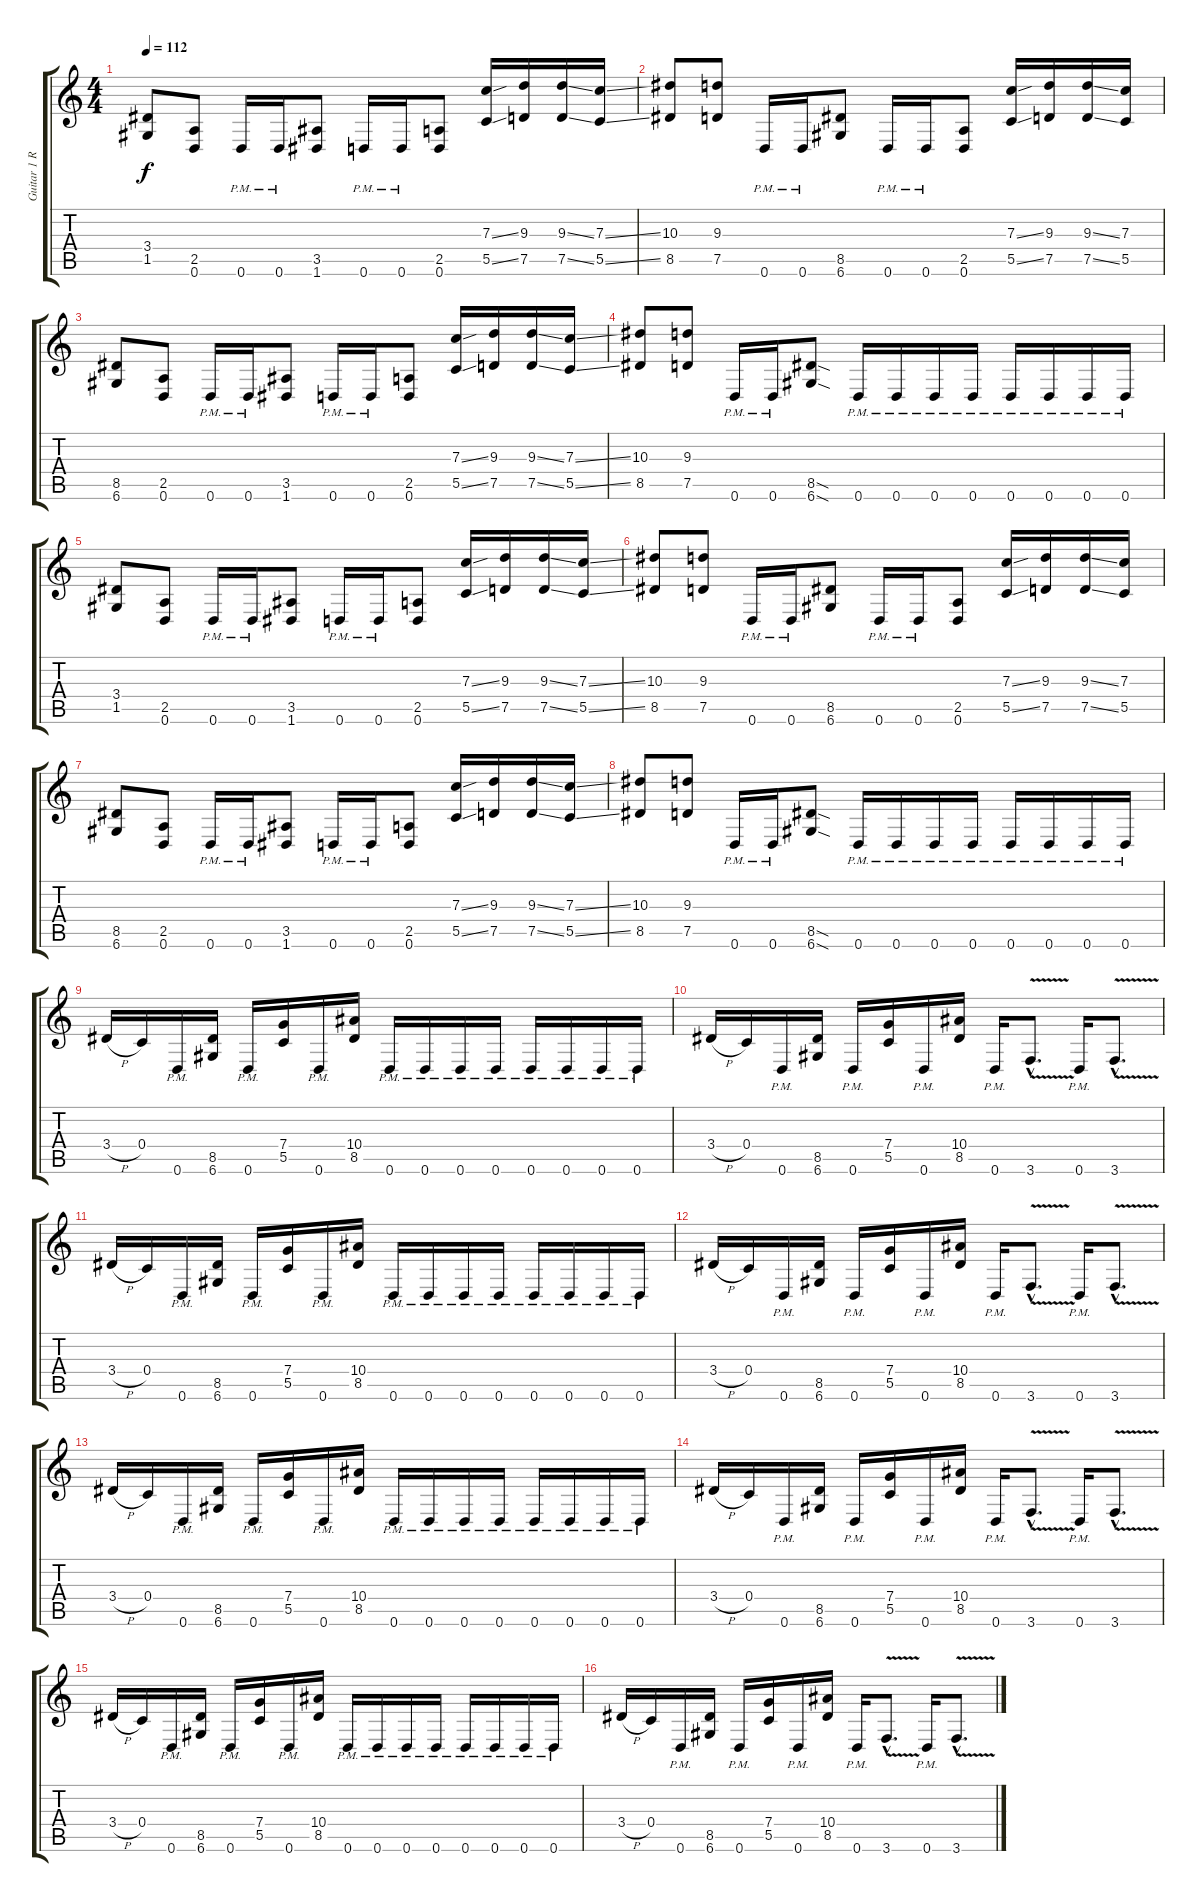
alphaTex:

\track ("Guitar 1 Robert Flynn" "Guitar 1 R") {instrument distortionguitar}
\staff {score tabs}
\tuning (D4 A3 F3 C3 G2 D2) {hide}
\ts (4 4)
\tempo 112
\clef g2
\ks c
(3.4 1.5).8{dy f} (2.5 0.6).8 0.6{pm}.16 0.6{pm}.16 (3.5 1.6).8 0.6{pm}.16 0.6{pm}.16 (2.5 0.6).8 (7.3{ss} 5.5{ss}).16 (9.3 7.5).16 (9.3{ss} 7.5{ss}).16 (7.3{ss} 5.5{ss}).16 |
(10.3 8.5).8 (9.3 7.5).8 0.6{pm}.16 0.6{pm}.16 (8.5 6.6).8 0.6{pm}.16 0.6{pm}.16 (2.5 0.6).8 (7.3{ss} 5.5{ss}).16 (9.3 7.5).16 (9.3{ss} 7.5{ss}).16 (7.3 5.5).16 |
(8.5 6.6).8 (2.5 0.6).8 0.6{pm}.16 0.6{pm}.16 (3.5 1.6).8 0.6{pm}.16 0.6{pm}.16 (2.5 0.6).8 (7.3{ss} 5.5{ss}).16 (9.3 7.5).16 (9.3{ss} 7.5{ss}).16 (7.3{ss} 5.5{ss}).16 |
(10.3 8.5).8 (9.3 7.5).8 0.6{pm}.16 0.6{pm}.16 (8.5{sod} 6.6{sod}).8 0.6{pm}.16 0.6{pm}.16 0.6{pm}.16 0.6{pm}.16 0.6{pm}.16 0.6{pm}.16 0.6{pm}.16 0.6{pm}.16 |
(3.4 1.5).8 (2.5 0.6).8 0.6{pm}.16 0.6{pm}.16 (3.5 1.6).8 0.6{pm}.16 0.6{pm}.16 (2.5 0.6).8 (7.3{ss} 5.5{ss}).16 (9.3 7.5).16 (9.3{ss} 7.5{ss}).16 (7.3{ss} 5.5{ss}).16 |
(10.3 8.5).8 (9.3 7.5).8 0.6{pm}.16 0.6{pm}.16 (8.5 6.6).8 0.6{pm}.16 0.6{pm}.16 (2.5 0.6).8 (7.3{ss} 5.5{ss}).16 (9.3 7.5).16 (9.3{ss} 7.5{ss}).16 (7.3 5.5).16 |
(8.5 6.6).8 (2.5 0.6).8 0.6{pm}.16 0.6{pm}.16 (3.5 1.6).8 0.6{pm}.16 0.6{pm}.16 (2.5 0.6).8 (7.3{ss} 5.5{ss}).16 (9.3 7.5).16 (9.3{ss} 7.5{ss}).16 (7.3{ss} 5.5{ss}).16 |
(10.3 8.5).8 (9.3 7.5).8 0.6{pm}.16 0.6{pm}.16 (8.5{sod} 6.6{sod}).8 0.6{pm}.16 0.6{pm}.16 0.6{pm}.16 0.6{pm}.16 0.6{pm}.16 0.6{pm}.16 0.6{pm}.16 0.6{pm}.16 |
3.4{h}.16 0.4.16 0.6{pm}.16 (8.5 6.6).16 0.6{pm}.16 (7.4 5.5).16 0.6{pm}.16 (10.4 8.5).16 0.6{pm}.16 0.6{pm}.16 0.6{pm}.16 0.6{pm}.16 0.6{pm}.16 0.6{pm}.16 0.6{pm}.16 0.6{pm}.16 |
3.4{h}.16 0.4.16 0.6{pm}.16 (8.5 6.6).16 0.6{pm}.16 (7.4 5.5).16 0.6{pm}.16 (10.4 8.5).16 0.6{pm}.16 3.6{v hac}.8{d} 0.6{pm}.16 3.6{v hac}.8{d} |
3.4{h}.16 0.4.16 0.6{pm}.16 (8.5 6.6).16 0.6{pm}.16 (7.4 5.5).16 0.6{pm}.16 (10.4 8.5).16 0.6{pm}.16 0.6{pm}.16 0.6{pm}.16 0.6{pm}.16 0.6{pm}.16 0.6{pm}.16 0.6{pm}.16 0.6{pm}.16 |
3.4{h}.16 0.4.16 0.6{pm}.16 (8.5 6.6).16 0.6{pm}.16 (7.4 5.5).16 0.6{pm}.16 (10.4 8.5).16 0.6{pm}.16 3.6{v hac}.8{d} 0.6{pm}.16 3.6{v hac}.8{d} |
3.4{h}.16 0.4.16 0.6{pm}.16 (8.5 6.6).16 0.6{pm}.16 (7.4 5.5).16 0.6{pm}.16 (10.4 8.5).16 0.6{pm}.16 0.6{pm}.16 0.6{pm}.16 0.6{pm}.16 0.6{pm}.16 0.6{pm}.16 0.6{pm}.16 0.6{pm}.16 |
3.4{h}.16 0.4.16 0.6{pm}.16 (8.5 6.6).16 0.6{pm}.16 (7.4 5.5).16 0.6{pm}.16 (10.4 8.5).16 0.6{pm}.16 3.6{v hac}.8{d} 0.6{pm}.16 3.6{v hac}.8{d} |
3.4{h}.16 0.4.16 0.6{pm}.16 (8.5 6.6).16 0.6{pm}.16 (7.4 5.5).16 0.6{pm}.16 (10.4 8.5).16 0.6{pm}.16 0.6{pm}.16 0.6{pm}.16 0.6{pm}.16 0.6{pm}.16 0.6{pm}.16 0.6{pm}.16 0.6{pm}.16 |
3.4{h}.16 0.4.16 0.6{pm}.16 (8.5 6.6).16 0.6{pm}.16 (7.4 5.5).16 0.6{pm}.16 (10.4 8.5).16 0.6{pm}.16 3.6{v hac}.8{d} 0.6{pm}.16 3.6{v hac}.8{d}
